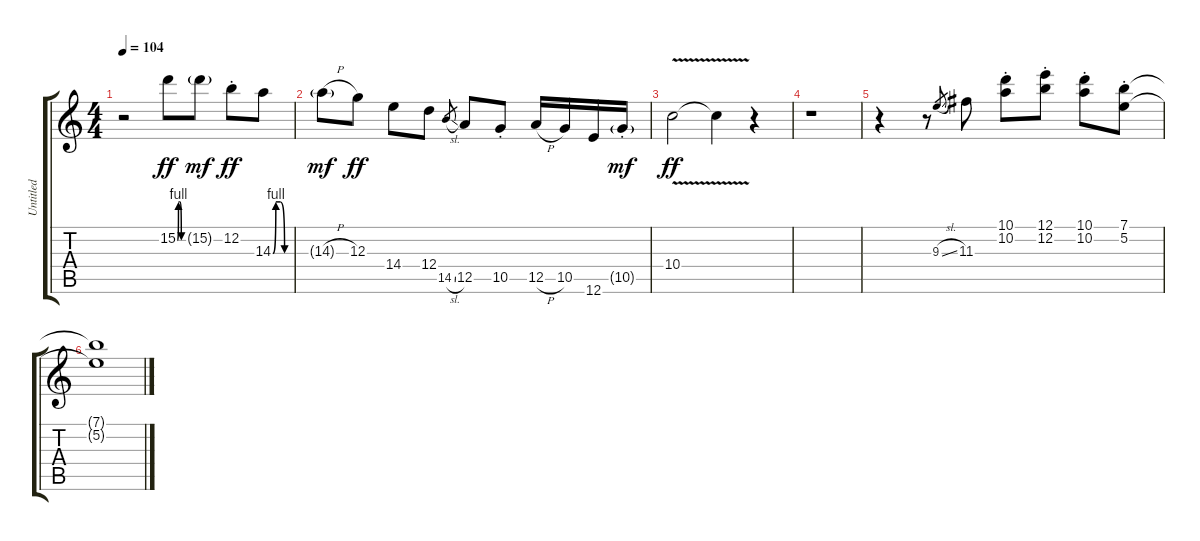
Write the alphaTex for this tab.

\track ("Untitled" "Untitled") {instrument overdrivenguitar}
\staff {score tabs}
\tuning (E4 B3 G3 D3 A2 E2) {hide}
\ts (4 4)
\tempo 104
\clef g2
\ks c
r.2{dy ff} 15.2{be (custom 0 0 10 4 25 4 40 0 60 0)}.8 15.2{g}.8{dy mf} 12.2{st}.8{dy ff} 14.3{be (custom 0 0 10 4 25 4 40 0 60 0)}.8 |
14.3{h g}.8{dy mf} 12.3.8{dy ff} 14.4.8 12.4.8 14.5{sl}.8{gr} 12.5.8 10.5{st}.8 12.5{h}.16 10.5.16 12.6.16 10.5{g st}.16{dy mf} |
10.4{v}.2{dy ff} 10.4{v t}.4 r.4 |
r.1 |
r.4 r.8 9.3{sl}.8{gr} 11.3.8 (10.1{st} 10.2{st}).8 (12.1{st} 12.2{st}).8 (10.1{st} 10.2{st}).8 (7.1{st} 5.2{st}).8 |
(7.1{t} 5.2{t}).1
